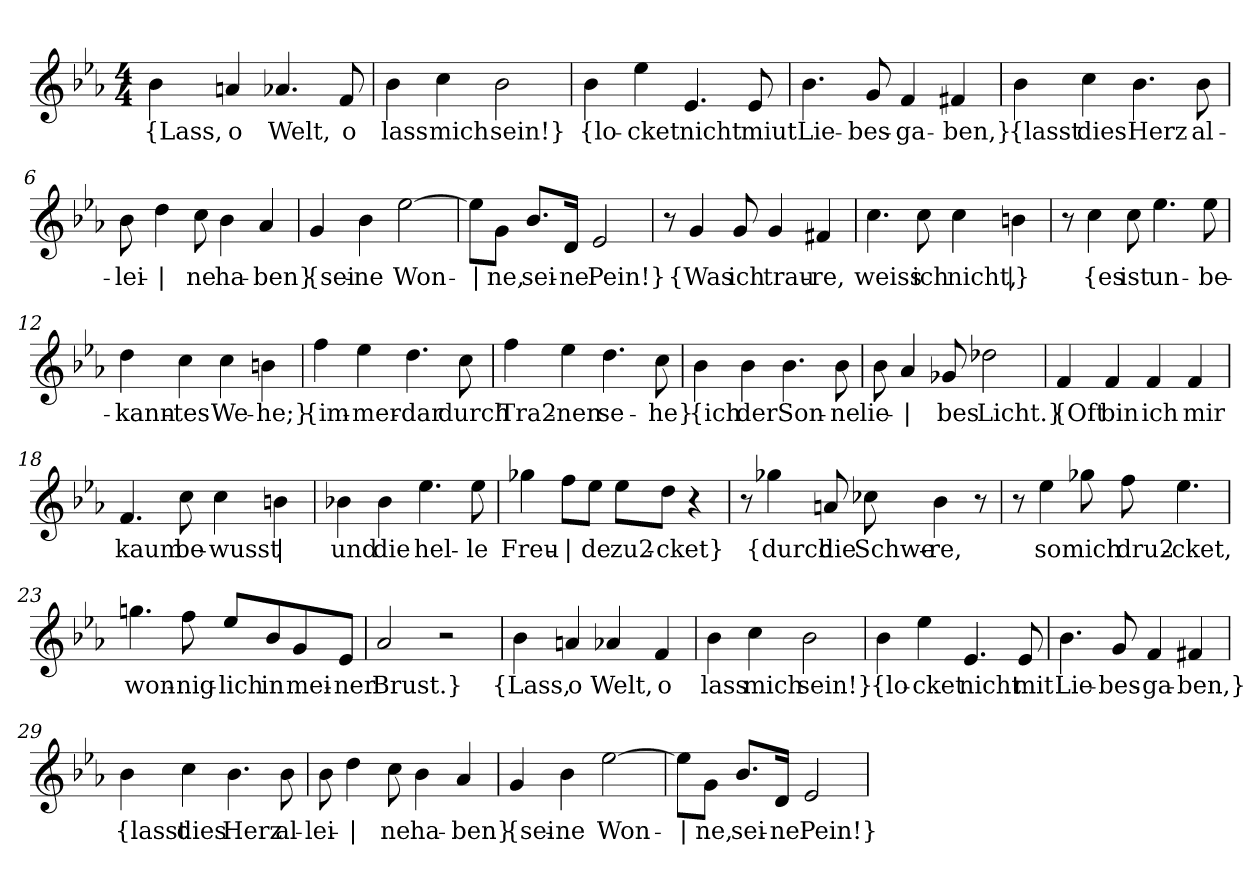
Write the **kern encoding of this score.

**kern	**text
*part1	*part1
*staff1	*staff1
*clefG2	*
*k[b-e-a-]	*
*M4/4	*
=1	=1
!	!LO:LY:b
4b-\	{Lass,
!	!LO:LY:b
4an/	o
!	!LO:LY:b
4.a-X/	Welt,
!	!LO:LY:b
8f/	o
=2	=2
!	!LO:LY:b
4b-\	lass
!	!LO:LY:b
4cc\	mich
!	!LO:LY:b
2b-\	sein!}
=3	=3
!	!LO:LY:b
4b-\	{lo-
!	!LO:LY:b
4ee-\	-cket
!	!LO:LY:b
4.e-/	nicht
!	!LO:LY:b
8e-/	miut
=4	=4
!	!LO:LY:b
4.b-\	Lie-
!	!LO:LY:b
8g/	-bes-
!	!LO:LY:b
4f/	-ga-
!	!LO:LY:b
4f#X/	-ben,}
!!LO:LB:g=z
=5	=5
!	!LO:LY:b
4b-\	{lasst
!	!LO:LY:b
4cc\	dies
!	!LO:LY:b
4.b-\	Herz
!	!LO:LY:b
8b-\	al-
=6	=6
!	!LO:LY:b
8b-\	-lei-
!	!LO:LY:b
4dd\	|
!	!LO:LY:b
8cc\	-ne
!	!LO:LY:b
4b-\	ha-
!	!LO:LY:b
4a-/	-ben}
=7	=7
!	!LO:LY:b
4g/	{sei-
!	!LO:LY:b
4b-\	-ne
!	!LO:LY:b
[2ee-\	Won-
=8	=8
!	!LO:LY:b
8ee-\L]	|
!	!LO:LY:b
8g\J	-ne,
!	!LO:LY:b
8.b-/L	sei-
!	!LO:LY:b
16d/Jk	-ne
!	!LO:LY:b
2e-/	Pein!}
=9	=9
8r	.
!	!LO:LY:b
4g/	{Was
!	!LO:LY:b
8g/	ich
!	!LO:LY:b
4g/	trau-
!	!LO:LY:b
4f#X/	-re,
!!LO:LB:g=z
=10	=10
!	!LO:LY:b
4.cc\	weiss
!	!LO:LY:b
8cc\	ich
!	!LO:LY:b
4cc\	nicht,
!	!LO:LY:b
4bn\	|}
=11	=11
8r	.
!	!LO:LY:b
4cc\	{es
!	!LO:LY:b
8cc\	ist
!	!LO:LY:b
4.ee-\	un-
!	!LO:LY:b
8ee-\	-be-
=12	=12
!	!LO:LY:b
4dd\	-kann-
!	!LO:LY:b
4cc\	-tes
!	!LO:LY:b
4cc\	We-
!	!LO:LY:b
4bn\	-he;}
=13	=13
!	!LO:LY:b
4ff\	{im-
!	!LO:LY:b
4ee-\	-mer-
!	!LO:LY:b
4.dd\	-dar
!	!LO:LY:b
8cc\	durch
!!LO:LB:g=z
=14	=14
!	!LO:LY:b
4ff\	Tra2-
!	!LO:LY:b
4ee-\	-nen
!	!LO:LY:b
4.dd\	se-
!	!LO:LY:b
8cc\	-he}
=15	=15
!	!LO:LY:b
4b-\	{ich
!	!LO:LY:b
4b-\	der
!	!LO:LY:b
4.b-\	Son-
!	!LO:LY:b
8b-\	-ne
=16	=16
!	!LO:LY:b
8b-\	lie-
!	!LO:LY:b
4a-/	|
!	!LO:LY:b
8g-X/	-bes
!	!LO:LY:b
2dd-X\	Licht.}
=17	=17
!	!LO:LY:b
4f/	{Oft
!	!LO:LY:b
4f/	bin
!	!LO:LY:b
4f/	ich
!	!LO:LY:b
4f/	mir
=18	=18
!	!LO:LY:b
4.f/	kaum
!	!LO:LY:b
8cc\	be-
!	!LO:LY:b
4cc\	-wusst
!	!LO:LY:b
4bn\	|
!!LO:LB:g=z
=19	=19
!	!LO:LY:b
4b-X\	und
!	!LO:LY:b
4b-\	die
!	!LO:LY:b
4.ee-\	hel-
!	!LO:LY:b
8ee-\	-le
=20	=20
!	!LO:LY:b
4gg-X\	Freu-
!	!LO:LY:b
8ff\L	|
!	!LO:LY:b
8ee-\J	-de
!	!LO:LY:b
8ee-\L	zu2-
!	!LO:LY:b
8dd\J	-cket}
4r	.
=21	=21
8r	.
!	!LO:LY:b
4gg-X\	{durch
!	!LO:LY:b
8an/	die
!	!LO:LY:b
8cc-X\	Schwe-
!	!LO:LY:b
4b-\	-re,
8r	.
=22	=22
8r	.
!	!LO:LY:b
4ee-\	so
!	!LO:LY:b
8gg-X\	mich
!	!LO:LY:b
8ff\	dru2-
!	!LO:LY:b
4.ee-\	-cket,
!!LO:LB:g=z
=23	=23
!	!LO:LY:b
4.ggn\	won-
!	!LO:LY:b
8ff\	-nig-
!	!LO:LY:b
8ee-/L	-lich
!	!LO:LY:b
8b-/	in
!	!LO:LY:b
8g/	mei-
!	!LO:LY:b
8e-/J	-ner
=24	=24
!	!LO:LY:b
2a-/	Brust.}
2r	.
=25	=25
!	!LO:LY:b
4b-\	{Lass,
!	!LO:LY:b
4an/	o
!	!LO:LY:b
4a-X/	Welt,
!	!LO:LY:b
4f/	o
=26	=26
!	!LO:LY:b
4b-\	lass
!	!LO:LY:b
4cc\	mich
!	!LO:LY:b
2b-\	sein!}
=27	=27
!	!LO:LY:b
4b-\	{lo-
!	!LO:LY:b
4ee-\	-cket
!	!LO:LY:b
4.e-/	nicht
!	!LO:LY:b
8e-/	mit
!!LO:LB:g=z
=28	=28
!	!LO:LY:b
4.b-\	Lie-
!	!LO:LY:b
8g/	-bes-
!	!LO:LY:b
4f/	-ga-
!	!LO:LY:b
4f#X/	-ben,}
=29	=29
!	!LO:LY:b
4b-\	{lasst
!	!LO:LY:b
4cc\	dies
!	!LO:LY:b
4.b-\	Herz
!	!LO:LY:b
8b-\	al-
=30	=30
!	!LO:LY:b
8b-\	-lei-
!	!LO:LY:b
4dd\	|
!	!LO:LY:b
8cc\	-ne
!	!LO:LY:b
4b-\	ha-
!	!LO:LY:b
4a-/	-ben}
=31	=31
!	!LO:LY:b
4g/	{sei-
!	!LO:LY:b
4b-\	-ne
!	!LO:LY:b
[2ee-\	Won-
=32	=32
!	!LO:LY:b
8ee-\L]	|
!	!LO:LY:b
8g\J	-ne,
!	!LO:LY:b
8.b-/L	sei-
!	!LO:LY:b
16d/Jk	-ne
!	!LO:LY:b
2e-/	Pein!}
=	=
*-	*-
